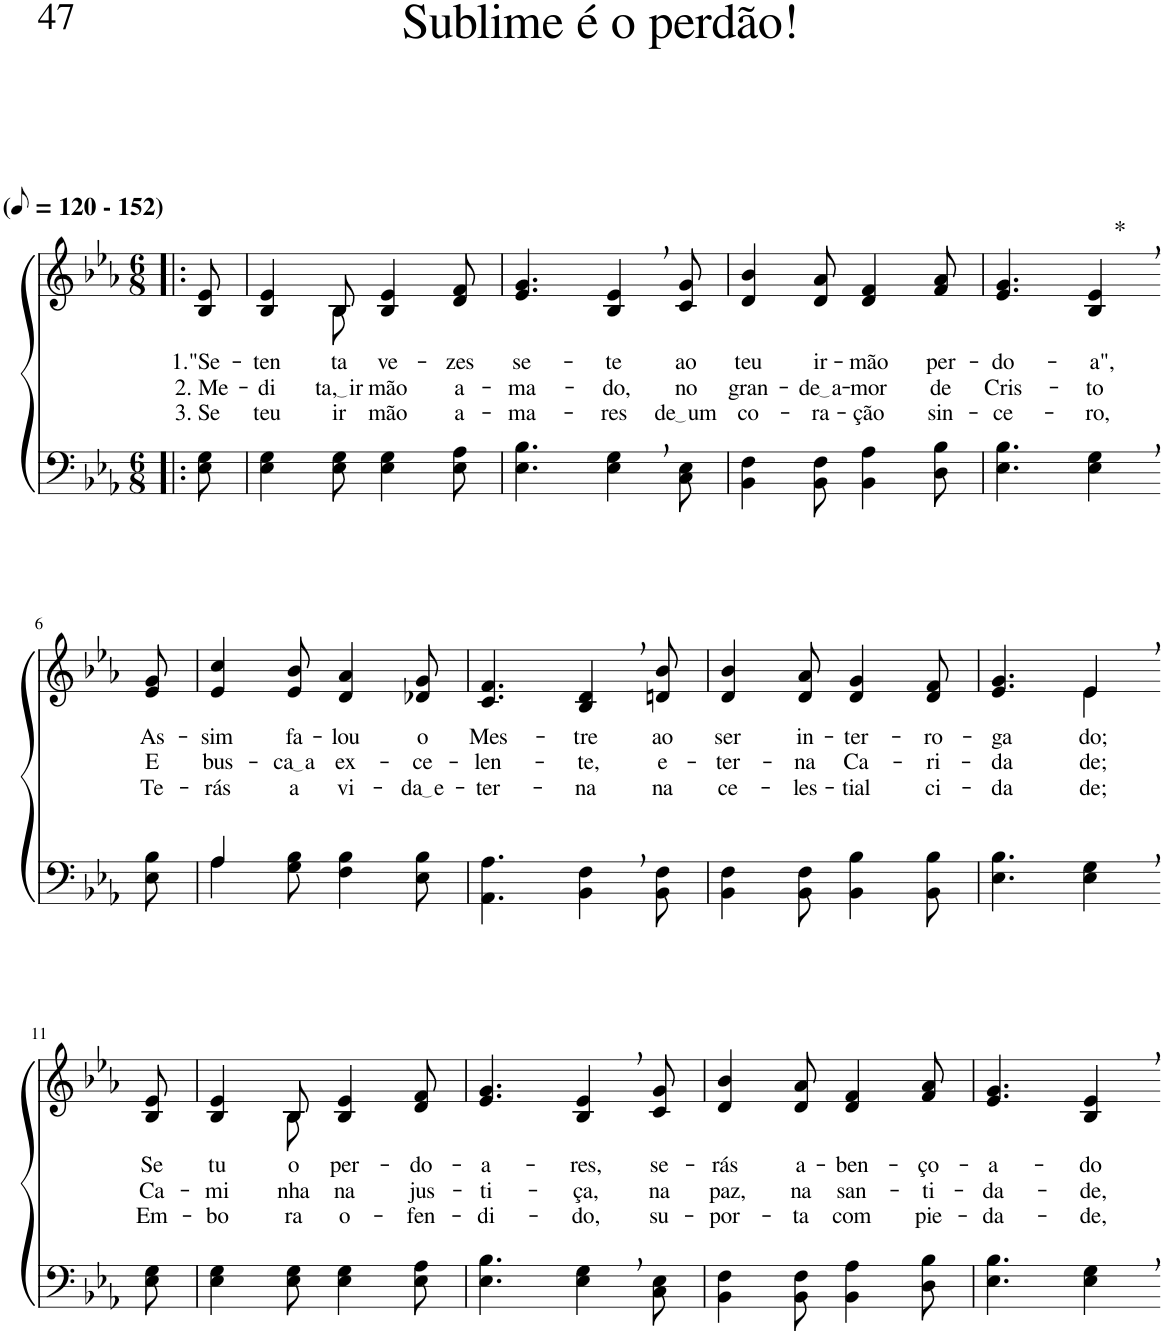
**kern	**kern	**text	**text	**text	**harte
*part2	*part1	*part1	*part1	*part1	*part1
*staff2	*staff1	*staff1	*staff1	*staff1	*
*I"Parte III e IV	*I"Parte I e II	*	*	*	*
*clefF4	*clefG2	*	*	*	*
*Trd-1c-2	*Trd-1c-2	*	*	*	*
*k[b-e-a-]	*k[b-e-a-]	*	*	*	*
*M6/8	*M6/8	*	*	*	*
*MM60	*MM60	*	*	*	*
=1!|:	=1!|:	=1!|:	=1!|:	=1!|:	=1!|:
!	!LO:TX:a:B:t=(	!	!	!	!
!	!LO:TX:a:B:t=- 152)	!	!	!	!
!	!	!LO:LY:b	!LO:LY:b	!LO:LY:b	!
8E-\ 8G\	8B-/ 8e-/	1."Se-	2. Me-	3. Se	.
=2	=2	=2	=2	=2	=2
!	!	!LO:LY:b	!LO:LY:b	!LO:LY:b	!
*	*^	*	*	*	*
4E-\ 4G\	4B-/ 4e-/	4ryy	-ten-	-di-	teu	.
!	!	!	!LO:LY:b	!LO:LY:b	!LO:LY:b	!
8E-\ 8G\	8B-/	8B-\	-ta	ta, ir	ir-	.
!	!	!	!LO:LY:b	!LO:LY:b	!LO:LY:b	!
4E-\ 4G\	4B-/ 4e-/	4.ryy	ve-	mão	-mão	.
!	!	!	!LO:LY:b	!LO:LY:b	!LO:LY:b	!
8E-\ 8A-\	8d/ 8f/	.	-zes	a-	a-	.
*	*v	*v	*	*	*	*
=3	=3	=3	=3	=3	=3
!	!	!LO:LY:b	!LO:LY:b	!LO:LY:b	!
4.E-\ 4.B-\	4.e-/ 4.g/	se-	-ma-	-ma-	.
!	!	!LO:LY:b	!LO:LY:b	!LO:LY:b	!
4E-\, 4G\,	4B-/, 4e-/,	-te	-do,	-res	.
!	!	!LO:LY:b	!LO:LY:b	!LO:LY:b	!
8C\ 8E-\	8c/ 8g/	ao	no	de um	.
=4	=4	=4	=4	=4	=4
!	!	!LO:LY:b	!LO:LY:b	!LO:LY:b	!
4BB-\ 4F\	4d/ 4b-/	teu	gran-	co-	.
!	!	!LO:LY:b	!LO:LY:b	!LO:LY:b	!
8BB-\ 8F\	8d/ 8a-/	ir-	de a	-ra-	.
!	!	!LO:LY:b	!LO:LY:b	!LO:LY:b	!
4BB-\ 4A-\	4d/ 4f/	-mão	-mor	-ção	.
!	!	!LO:LY:b	!LO:LY:b	!LO:LY:b	!
8D\ 8B-\	8f/ 8a-/	per-	de	sin-	.
=5	=5	=5	=5	=5	=5
!	!	!LO:LY:b	!LO:LY:b	!LO:LY:b	!
4.E-\ 4.B-\	4.e-/ 4.g/	-do-	Cris-	-ce-	.
!	!	!LO:LY:b	!LO:LY:b	!LO:LY:b	!LO:H:kt=*
4E-\, 4G\,	4B-/, 4e-/,	-a",	-to	-ro,	N
!!LO:LB:g=z
=6-	=6-	=6-	=6-	=6-	=6-
!	!	!LO:LY:b	!LO:LY:b	!LO:LY:b	!
8E-\ 8B-\	8e-/ 8g/	As-	E	Te-	.
=7	=7	=7	=7	=7	=7
*^	*	*	*	*	*
!	!	!	!LO:LY:b	!LO:LY:b	!LO:LY:b	!
4A-/	4A-\	4e-/ 4cc/	-sim	bus-	-rás	.
!	!	!	!LO:LY:b	!LO:LY:b	!LO:LY:b	!
2ryy	8G\ 8B-\	8e-/ 8b-/	fa-	ca a	a	.
!	!	!	!LO:LY:b	!LO:LY:b	!LO:LY:b	!
.	4F\ 4B-\	4d/ 4a-/	-lou	ex-	vi-	.
!	!	!	!LO:LY:b	!LO:LY:b	!LO:LY:b	!
.	8E-\ 8B-\	8d-X/ 8g/	o	-ce-	da e	.
=8	=8	=8	=8	=8	=8	=8
!	!	!	!LO:LY:b	!LO:LY:b	!LO:LY:b	!
*v	*v	*	*	*	*	*
4.AA-\ 4.A-\	4.c/ 4.f/	Mes-	-len-	-ter-	.
!	!	!LO:LY:b	!LO:LY:b	!LO:LY:b	!
4BB-\, 4F\,	4B-/, 4d/,	-tre	-te,	-na	.
!	!	!LO:LY:b	!LO:LY:b	!LO:LY:b	!
8BB-\ 8F\	8dn/ 8b-/	ao	e-	na	.
=9	=9	=9	=9	=9	=9
!	!	!LO:LY:b	!LO:LY:b	!LO:LY:b	!
4BB-\ 4F\	4d/ 4b-/	ser	-ter-	ce-	.
!	!	!LO:LY:b	!LO:LY:b	!LO:LY:b	!
8BB-\ 8F\	8d/ 8a-/	in-	-na	-les-	.
!	!	!LO:LY:b	!LO:LY:b	!LO:LY:b	!
4BB-\ 4B-\	4d/ 4g/	-ter-	Ca-	-tial	.
!	!	!LO:LY:b	!LO:LY:b	!LO:LY:b	!
8BB-\ 8B-\	8d/ 8f/	-ro-	-ri-	ci-	.
=10	=10	=10	=10	=10	=10
!	!	!LO:LY:b	!LO:LY:b	!LO:LY:b	!
*	*^	*	*	*	*
4.E-\ 4.B-\	4.e-/ 4.g/	4.ryy	-ga-	-da-	-da-	.
!	!	!	!LO:LY:b	!LO:LY:b	!LO:LY:b	!
4E-\, 4G\,	4e-,/	4e-\	-do;	-de;	-de;	.
!!LO:LB:g=z
=11-	=11-	=11-	=11-	=11-	=11-	=11-
!	!	!	!LO:LY:b	!LO:LY:b	!LO:LY:b	!
*	*v	*v	*	*	*	*
8E-\ 8G\	8B-/ 8e-/	Se	Ca-	Em-	.
=12	=12	=12	=12	=12	=12
!	!	!LO:LY:b	!LO:LY:b	!LO:LY:b	!
*	*^	*	*	*	*
4E-\ 4G\	4B-/ 4e-/	4ryy	tu	-mi-	-bo-	.
!	!	!	!LO:LY:b	!LO:LY:b	!LO:LY:b	!
8E-\ 8G\	8B-/	8B-\	o	-nha	-ra	.
!	!	!	!LO:LY:b	!LO:LY:b	!LO:LY:b	!
4E-\ 4G\	4B-/ 4e-/	4.ryy	per-	na	o-	.
!	!	!	!LO:LY:b	!LO:LY:b	!LO:LY:b	!
8E-\ 8A-\	8d/ 8f/	.	-do-	jus-	-fen-	.
*	*v	*v	*	*	*	*
=13	=13	=13	=13	=13	=13
!	!	!LO:LY:b	!LO:LY:b	!LO:LY:b	!
4.E-\ 4.B-\	4.e-/ 4.g/	-a-	-ti-	-di-	.
!	!	!LO:LY:b	!LO:LY:b	!LO:LY:b	!
4E-\, 4G\,	4B-/, 4e-/,	-res,	-ça,	-do,	.
!	!	!LO:LY:b	!LO:LY:b	!LO:LY:b	!
8C\ 8E-\	8c/ 8g/	se-	na	su-	.
=14	=14	=14	=14	=14	=14
!	!	!LO:LY:b	!LO:LY:b	!LO:LY:b	!
4BB-\ 4F\	4d/ 4b-/	-rás	paz,	-por-	.
!	!	!LO:LY:b	!LO:LY:b	!LO:LY:b	!
8BB-\ 8F\	8d/ 8a-/	a-	na	-ta	.
!	!	!LO:LY:b	!LO:LY:b	!LO:LY:b	!
4BB-\ 4A-\	4d/ 4f/	-ben-	san-	com	.
!	!	!LO:LY:b	!LO:LY:b	!LO:LY:b	!
8D\ 8B-\	8f/ 8a-/	-ço-	-ti-	pie-	.
=15	=15	=15	=15	=15	=15
!	!	!LO:LY:b	!LO:LY:b	!LO:LY:b	!
4.E-\ 4.B-\	4.e-/ 4.g/	-a-	-da-	-da-	.
!	!	!LO:LY:b	!LO:LY:b	!LO:LY:b	!
4E-\, 4G\,	4B-/, 4e-/,	-do	-de,	-de,	.
=-	=-	=-	=-	=-	=-
*-	*-	*-	*-	*-	*-
